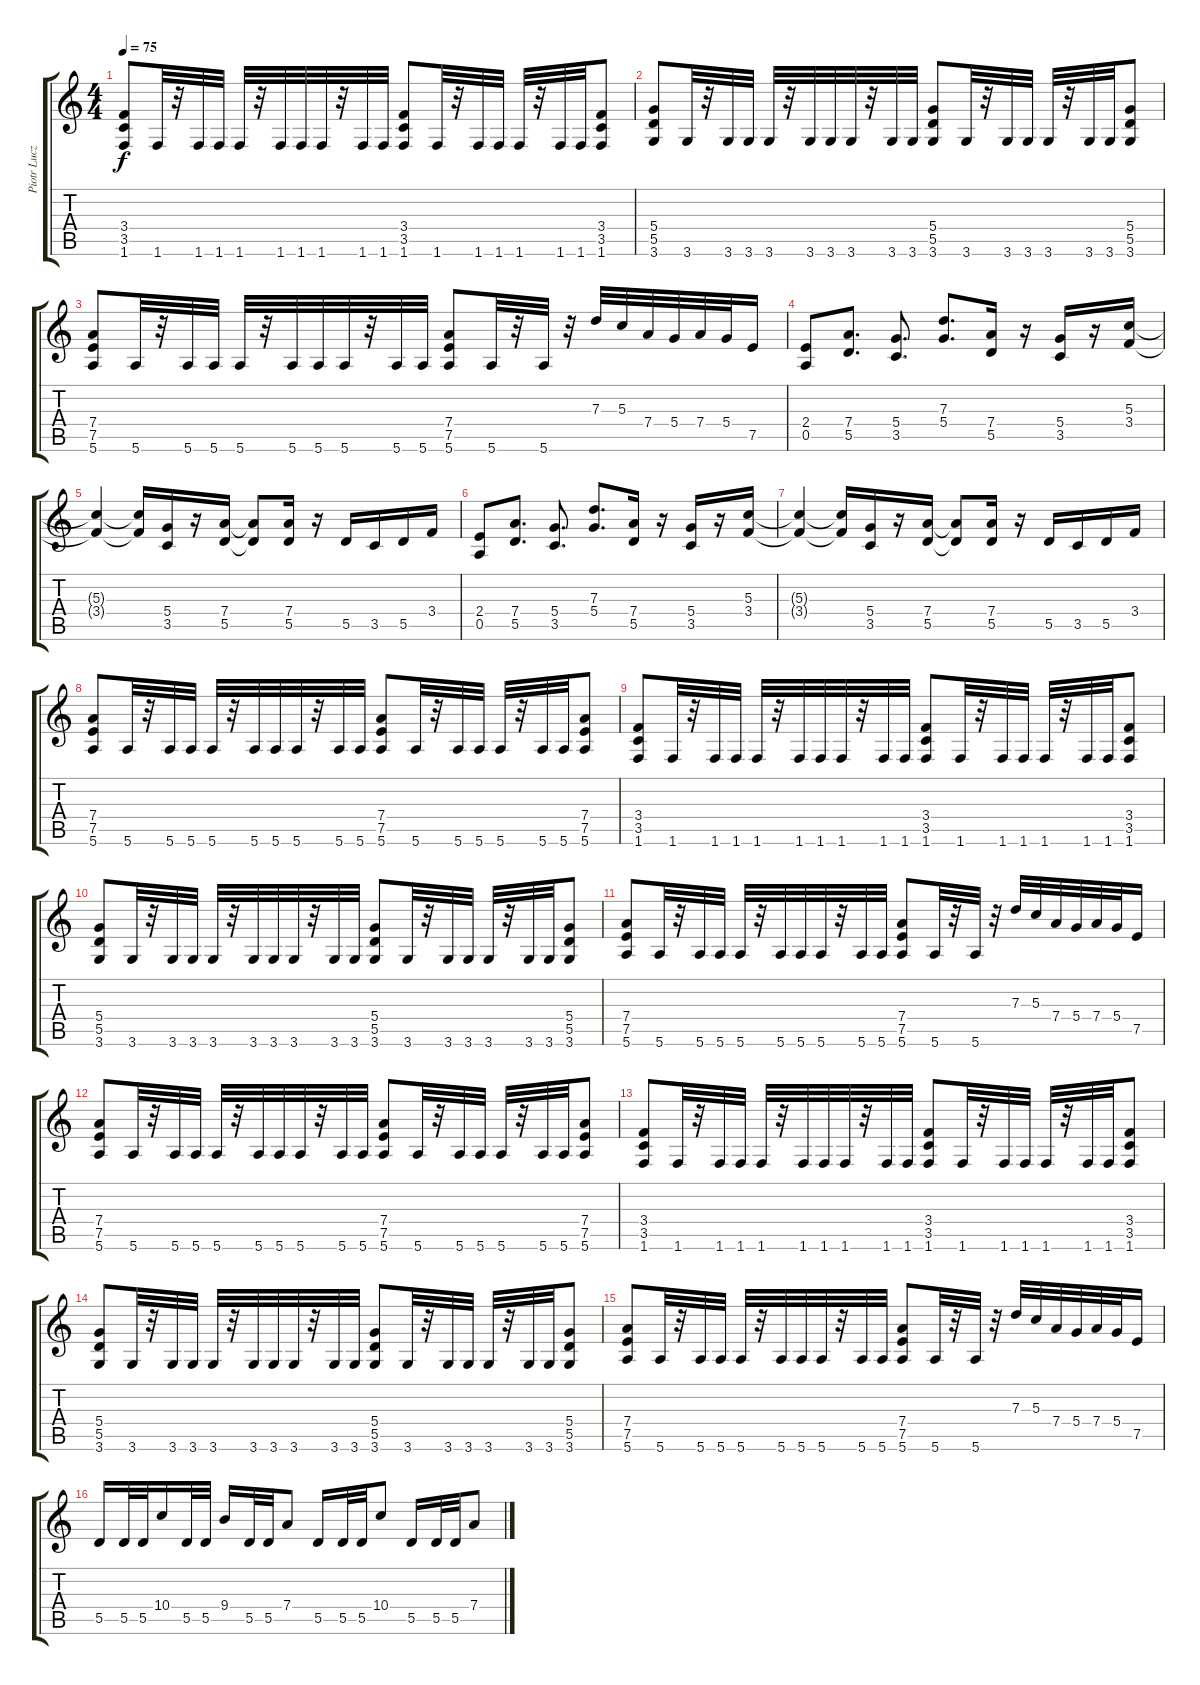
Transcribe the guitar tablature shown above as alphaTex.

\track ("Piotr Luczyk" "Piotr Lucz") {instrument distortionguitar}
\staff {score tabs}
\tuning (E4 B3 G3 D3 A2 E2) {hide}
\ts (4 4)
\tempo 75
\clef g2
\ks c
(3.4 3.5 1.6).8{dy f} 1.6.32 r.32 1.6.32 1.6.32 1.6.32 r.32 1.6.32 1.6.32 1.6.32 r.32 1.6.32 1.6.32 (3.4 3.5 1.6).8 1.6.32 r.32 1.6.32 1.6.32 1.6.32 r.32 1.6.32 1.6.32 (3.4 3.5 1.6).8 |
(5.4 5.5 3.6).8 3.6.32 r.32 3.6.32 3.6.32 3.6.32 r.32 3.6.32 3.6.32 3.6.32 r.32 3.6.32 3.6.32 (5.4 5.5 3.6).8 3.6.32 r.32 3.6.32 3.6.32 3.6.32 r.32 3.6.32 3.6.32 (5.4 5.5 3.6).8 |
(7.4 7.5 5.6).8 5.6.32 r.32 5.6.32 5.6.32 5.6.32 r.32 5.6.32 5.6.32 5.6.32 r.32 5.6.32 5.6.32 (7.4 7.5 5.6).8 5.6.32 r.32 5.6.32 r.32 7.3.32 5.3.32 7.4.32 5.4.32 7.4.32 5.4.32 7.5.16 |
(2.4 0.5).8 (7.4 5.5).8{d} (5.4 3.5).8{d} (7.3 5.4).8{d} (7.4 5.5).16 r.16 (5.4 3.5).16 r.16 (5.3 3.4).16 |
(5.3{t} 3.4{t}).4 (5.3{t} 3.4{t}).16 (5.4 3.5).16 r.16 (7.4 5.5).16 (7.4{t} 5.5{t}).8 (7.4 5.5).16 r.16 5.5.16 3.5.16 5.5.16 3.4.16 |
(2.4 0.5).8 (7.4 5.5).8{d} (5.4 3.5).8{d} (7.3 5.4).8{d} (7.4 5.5).16 r.16 (5.4 3.5).16 r.16 (5.3 3.4).16 |
(5.3{t} 3.4{t}).4 (5.3{t} 3.4{t}).16 (5.4 3.5).16 r.16 (7.4 5.5).16 (7.4{t} 5.5{t}).8 (7.4 5.5).16 r.16 5.5.16 3.5.16 5.5.16 3.4.16 |
(7.4 7.5 5.6).8 5.6.32 r.32 5.6.32 5.6.32 5.6.32 r.32 5.6.32 5.6.32 5.6.32 r.32 5.6.32 5.6.32 (7.4 7.5 5.6).8 5.6.32 r.32 5.6.32 5.6.32 5.6.32 r.32 5.6.32 5.6.32 (7.4 7.5 5.6).8 |
(3.4 3.5 1.6).8 1.6.32 r.32 1.6.32 1.6.32 1.6.32 r.32 1.6.32 1.6.32 1.6.32 r.32 1.6.32 1.6.32 (3.4 3.5 1.6).8 1.6.32 r.32 1.6.32 1.6.32 1.6.32 r.32 1.6.32 1.6.32 (3.4 3.5 1.6).8 |
(5.4 5.5 3.6).8 3.6.32 r.32 3.6.32 3.6.32 3.6.32 r.32 3.6.32 3.6.32 3.6.32 r.32 3.6.32 3.6.32 (5.4 5.5 3.6).8 3.6.32 r.32 3.6.32 3.6.32 3.6.32 r.32 3.6.32 3.6.32 (5.4 5.5 3.6).8 |
(7.4 7.5 5.6).8 5.6.32 r.32 5.6.32 5.6.32 5.6.32 r.32 5.6.32 5.6.32 5.6.32 r.32 5.6.32 5.6.32 (7.4 7.5 5.6).8 5.6.32 r.32 5.6.32 r.32 7.3.32 5.3.32 7.4.32 5.4.32 7.4.32 5.4.32 7.5.16 |
(7.4 7.5 5.6).8 5.6.32 r.32 5.6.32 5.6.32 5.6.32 r.32 5.6.32 5.6.32 5.6.32 r.32 5.6.32 5.6.32 (7.4 7.5 5.6).8 5.6.32 r.32 5.6.32 5.6.32 5.6.32 r.32 5.6.32 5.6.32 (7.4 7.5 5.6).8 |
(3.4 3.5 1.6).8 1.6.32 r.32 1.6.32 1.6.32 1.6.32 r.32 1.6.32 1.6.32 1.6.32 r.32 1.6.32 1.6.32 (3.4 3.5 1.6).8 1.6.32 r.32 1.6.32 1.6.32 1.6.32 r.32 1.6.32 1.6.32 (3.4 3.5 1.6).8 |
(5.4 5.5 3.6).8 3.6.32 r.32 3.6.32 3.6.32 3.6.32 r.32 3.6.32 3.6.32 3.6.32 r.32 3.6.32 3.6.32 (5.4 5.5 3.6).8 3.6.32 r.32 3.6.32 3.6.32 3.6.32 r.32 3.6.32 3.6.32 (5.4 5.5 3.6).8 |
(7.4 7.5 5.6).8 5.6.32 r.32 5.6.32 5.6.32 5.6.32 r.32 5.6.32 5.6.32 5.6.32 r.32 5.6.32 5.6.32 (7.4 7.5 5.6).8 5.6.32 r.32 5.6.32 r.32 7.3.32 5.3.32 7.4.32 5.4.32 7.4.32 5.4.32 7.5.16 |
5.5.16 5.5.32 5.5.32 10.4.16 5.5.32 5.5.32 9.4.16 5.5.32 5.5.32 7.4.8 5.5.16 5.5.32 5.5.32 10.4.8 5.5.16 5.5.32 5.5.32 7.4.8
